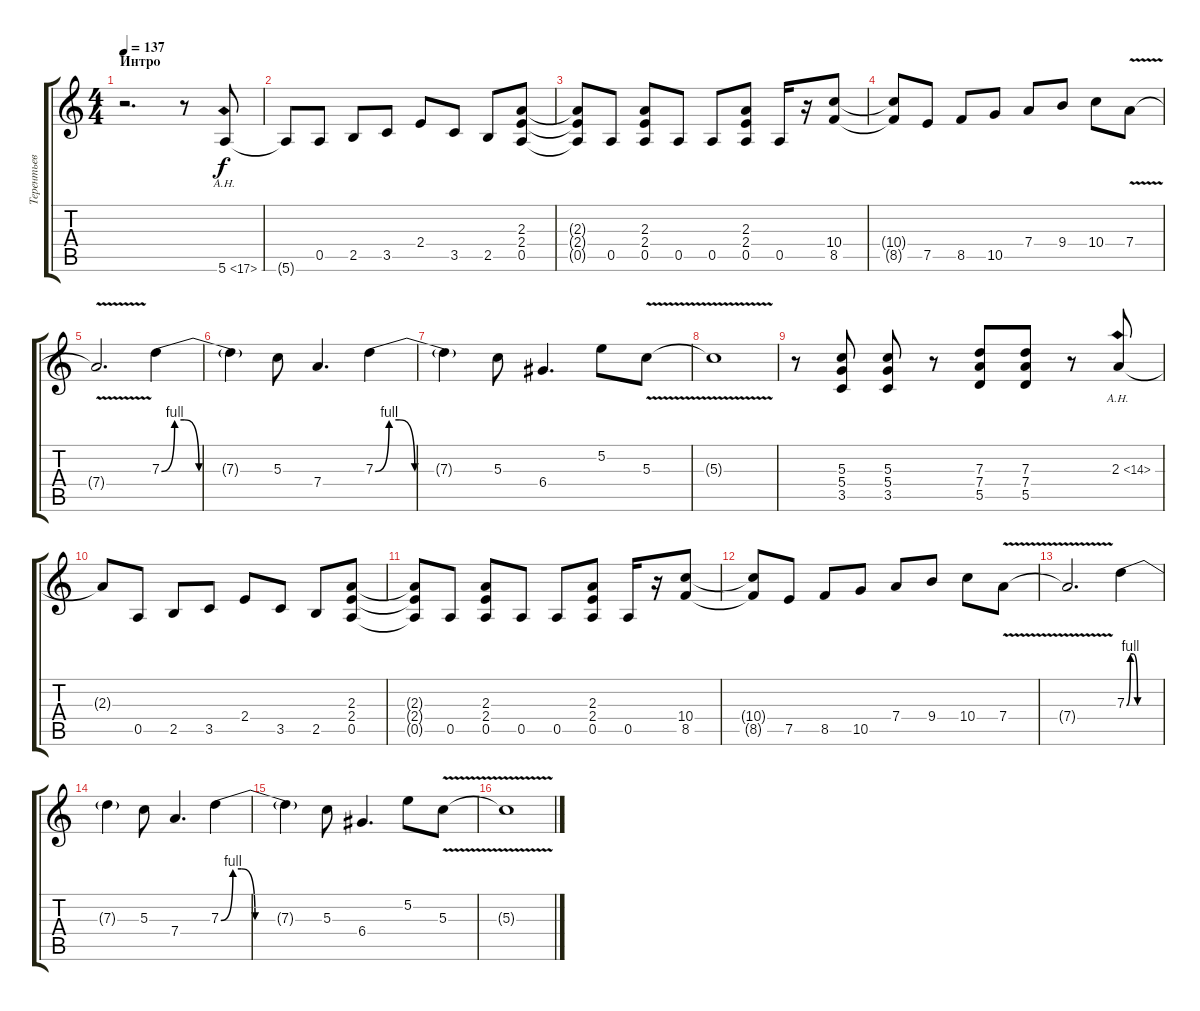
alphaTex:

\track ("Терентьев" "Терентьев") {instrument overdrivenguitar}
\staff {score tabs}
\tuning (E4 B3 G3 D3 A2 E2) {hide}
\ts (4 4)
\section ("" "Интро")
\tempo 137
\clef g2
\ks c
r.2{d dy f instrument overdrivenguitar} r.8 5.6{ah 12}.8 |
5.6{t}.8 0.5.8 2.5.8 3.5.8 2.4.8 3.5.8 2.5.8 (2.3 2.4 0.5).8 |
(2.3{t} 2.4{t} 0.5{t}).8 0.5.8 (2.3 2.4 0.5).8 0.5.8 0.5.8 (2.3 2.4 0.5).8 0.5.16 r.16 (10.4 8.5).8 |
(10.4{t} 8.5{t}).8 7.5.8 8.5.8 10.5.8 7.4.8 9.4.8 10.4.8 7.4{v}.8 |
7.4{t}.2{d} 7.3{be (custom 0 0 7 4 12 4 20 0 45 0 60 0)}.4 |
7.3{t}.4 5.3.8 7.4.4{d} 7.3{be (custom 0 0 7 4 12 4 20 0 45 0 60 0)}.4 |
7.3{t}.4 5.3.8 6.4.4{d} 5.2.8 5.3{v}.8 |
5.3{t}.1 |
r.8 (5.3 5.4 3.5).8 (5.3 5.4 3.5).8 r.8 (7.3 7.4 5.5).8 (7.3 7.4 5.5).8 r.8 2.3{ah 12}.8 |
2.3{t}.8 0.5.8 2.5.8 3.5.8 2.4.8 3.5.8 2.5.8 (2.3 2.4 0.5).8 |
(2.3{t} 2.4{t} 0.5{t}).8 0.5.8 (2.3 2.4 0.5).8 0.5.8 0.5.8 (2.3 2.4 0.5).8 0.5.16 r.16 (10.4 8.5).8 |
(10.4{t} 8.5{t}).8 7.5.8 8.5.8 10.5.8 7.4.8 9.4.8 10.4.8 7.4{v}.8 |
7.4{t}.2{d} 7.3{be (custom 0 0 7 4 12 4 20 0 45 0 60 0)}.4 |
7.3{t}.4 5.3.8 7.4.4{d} 7.3{be (custom 0 0 7 4 12 4 20 0 45 0 60 0)}.4 |
7.3{t}.4 5.3.8 6.4.4{d} 5.2.8 5.3{v}.8 |
5.3{t}.1
